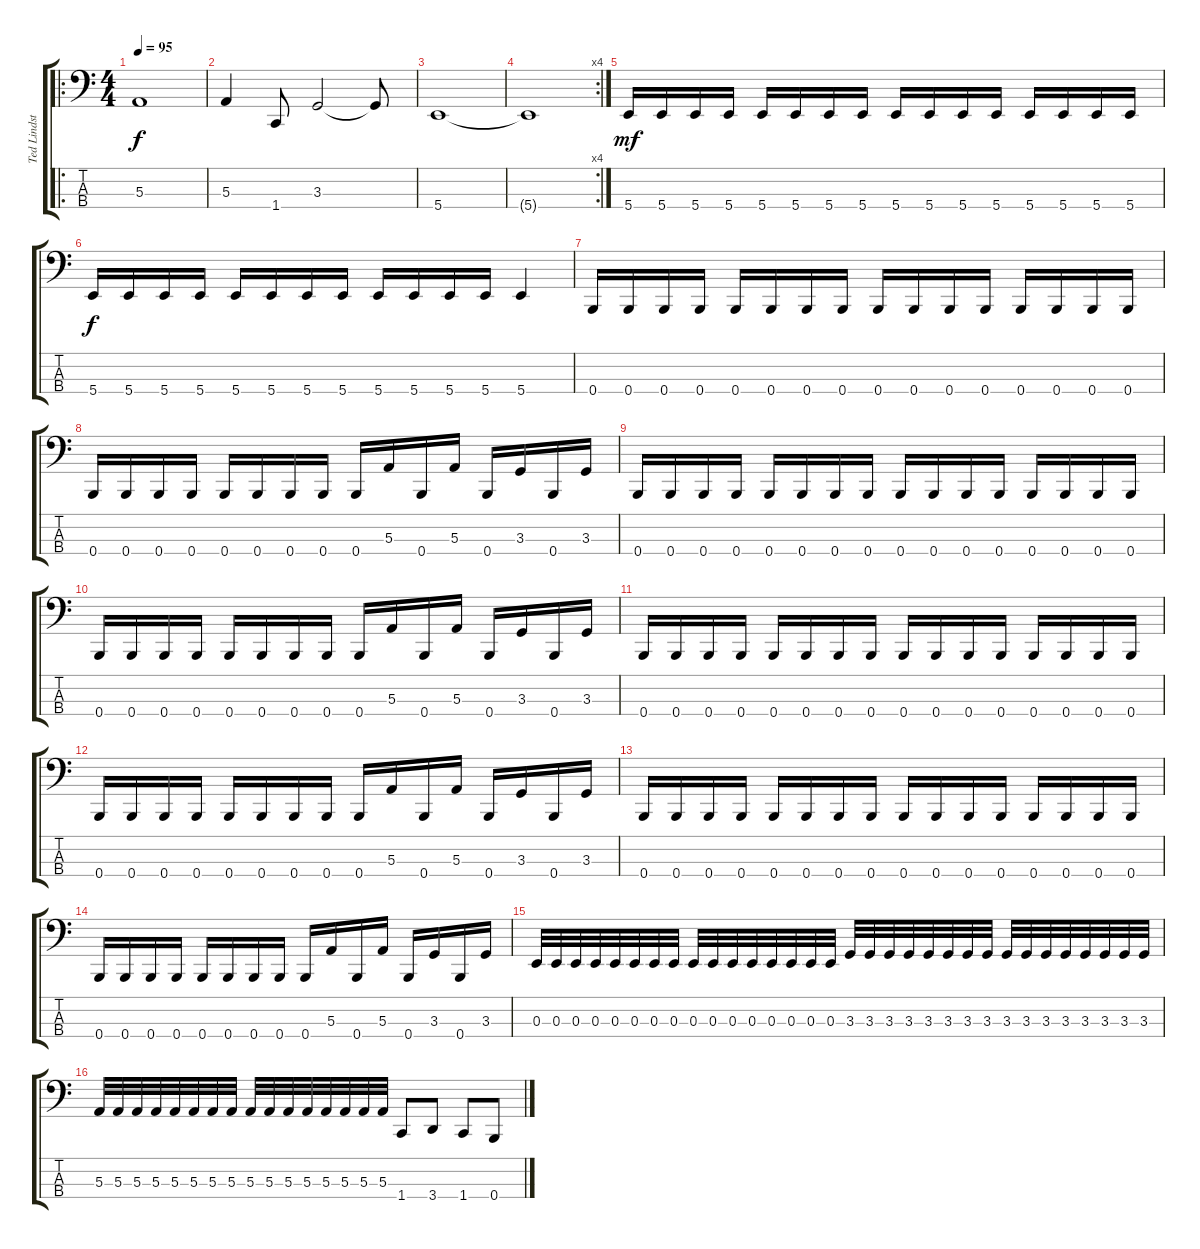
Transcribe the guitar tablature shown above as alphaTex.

\track ("Ted Lindström" "Ted Lindst") {instrument electricbasspick}
\staff {score tabs}
\tuning (D2 A1 E1 B0) {hide}
\ro
\ts (4 4)
\tempo 95
\clef f4
\ks c
5.3.1{dy f instrument electricbasspick} |
5.3.4 1.4.8 3.3.2 3.3{t}.8 |
5.4.1 |
\rc 4
5.4{t}.1 |
5.4.16{dy mf} 5.4.16 5.4.16 5.4.16 5.4.16 5.4.16 5.4.16 5.4.16 5.4.16 5.4.16 5.4.16 5.4.16 5.4.16 5.4.16 5.4.16 5.4.16 |
5.4.16{dy f} 5.4.16 5.4.16 5.4.16 5.4.16 5.4.16 5.4.16 5.4.16 5.4.16 5.4.16 5.4.16 5.4.16 5.4.4 |
0.4.16 0.4.16 0.4.16 0.4.16 0.4.16 0.4.16 0.4.16 0.4.16 0.4.16 0.4.16 0.4.16 0.4.16 0.4.16 0.4.16 0.4.16 0.4.16 |
0.4.16 0.4.16 0.4.16 0.4.16 0.4.16 0.4.16 0.4.16 0.4.16 0.4.16 5.3.16 0.4.16 5.3.16 0.4.16 3.3.16 0.4.16 3.3.16 |
0.4.16 0.4.16 0.4.16 0.4.16 0.4.16 0.4.16 0.4.16 0.4.16 0.4.16 0.4.16 0.4.16 0.4.16 0.4.16 0.4.16 0.4.16 0.4.16 |
0.4.16 0.4.16 0.4.16 0.4.16 0.4.16 0.4.16 0.4.16 0.4.16 0.4.16 5.3.16 0.4.16 5.3.16 0.4.16 3.3.16 0.4.16 3.3.16 |
0.4.16 0.4.16 0.4.16 0.4.16 0.4.16 0.4.16 0.4.16 0.4.16 0.4.16 0.4.16 0.4.16 0.4.16 0.4.16 0.4.16 0.4.16 0.4.16 |
0.4.16 0.4.16 0.4.16 0.4.16 0.4.16 0.4.16 0.4.16 0.4.16 0.4.16 5.3.16 0.4.16 5.3.16 0.4.16 3.3.16 0.4.16 3.3.16 |
0.4.16 0.4.16 0.4.16 0.4.16 0.4.16 0.4.16 0.4.16 0.4.16 0.4.16 0.4.16 0.4.16 0.4.16 0.4.16 0.4.16 0.4.16 0.4.16 |
0.4.16 0.4.16 0.4.16 0.4.16 0.4.16 0.4.16 0.4.16 0.4.16 0.4.16 5.3.16 0.4.16 5.3.16 0.4.16 3.3.16 0.4.16 3.3.16 |
0.3.32 0.3.32 0.3.32 0.3.32 0.3.32 0.3.32 0.3.32 0.3.32 0.3.32 0.3.32 0.3.32 0.3.32 0.3.32 0.3.32 0.3.32 0.3.32 3.3.32 3.3.32 3.3.32 3.3.32 3.3.32 3.3.32 3.3.32 3.3.32 3.3.32 3.3.32 3.3.32 3.3.32 3.3.32 3.3.32 3.3.32 3.3.32 |
5.3.32 5.3.32 5.3.32 5.3.32 5.3.32 5.3.32 5.3.32 5.3.32 5.3.32 5.3.32 5.3.32 5.3.32 5.3.32 5.3.32 5.3.32 5.3.32 1.4.8 3.4.8 1.4.8 0.4.8
